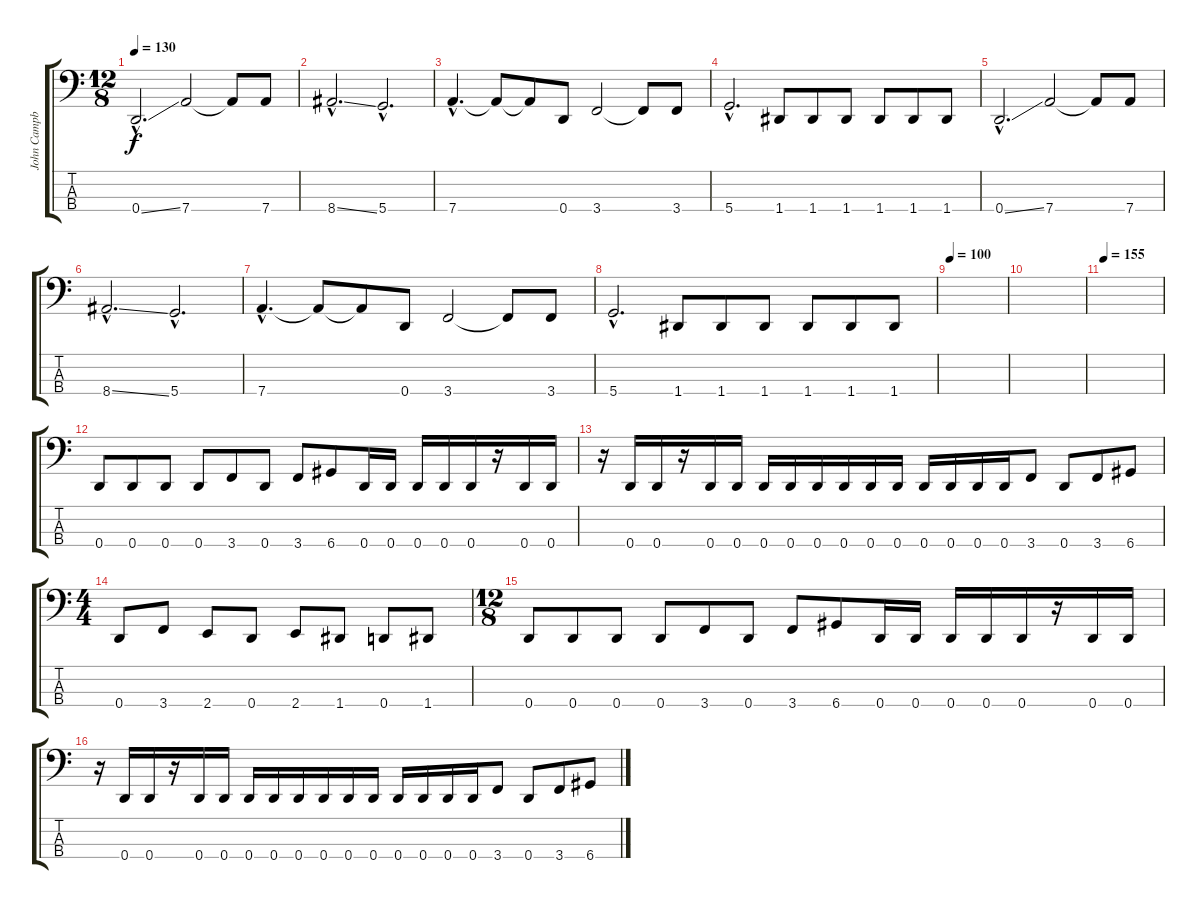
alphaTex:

\track ("John Campbell" "John Campb") {instrument electricbasspick}
\staff {score tabs}
\tuning (G2 D2 A1 D1) {hide}
\ts (12 8)
\tempo 130
\clef f4
\ks c
0.4{ss hac}.2{d dy f} 7.4.2 7.4{t}.8 7.4.8 |
8.4{ss hac}.2{d} 5.4{hac}.2{d} |
7.4{hac}.4{d} 7.4{t}.8 7.4{t}.8 0.4.8 3.4.2 3.4{t}.8 3.4.8 |
5.4{hac}.2{d} 1.4.8 1.4.8 1.4.8 1.4.8 1.4.8 1.4.8 |
0.4{ss hac}.2{d} 7.4.2 7.4{t}.8 7.4.8 |
8.4{ss hac}.2{d} 5.4{hac}.2{d} |
7.4{hac}.4{d} 7.4{t}.8 7.4{t}.8 0.4.8 3.4.2 3.4{t}.8 3.4.8 |
5.4{hac}.2{d} 1.4.8 1.4.8 1.4.8 1.4.8 1.4.8 1.4.8 |
\tempo 100
|
|
\tempo 155
|
0.4.8 0.4.8 0.4.8 0.4.8 3.4.8 0.4.8 3.4.8 6.4.8 0.4.16 0.4.16 0.4.16 0.4.16 0.4.16 r.16 0.4.16 0.4.16 |
r.16 0.4.16 0.4.16 r.16 0.4.16 0.4.16 0.4.16 0.4.16 0.4.16 0.4.16 0.4.16 0.4.16 0.4.16 0.4.16 0.4.16 0.4.16 3.4.8 0.4.8 3.4.8 6.4.8 |
\ts (4 4)
0.4.8 3.4.8 2.4.8 0.4.8 2.4.8 1.4.8 0.4.8 1.4.8 |
\ts (12 8)
0.4.8 0.4.8 0.4.8 0.4.8 3.4.8 0.4.8 3.4.8 6.4.8 0.4.16 0.4.16 0.4.16 0.4.16 0.4.16 r.16 0.4.16 0.4.16 |
r.16 0.4.16 0.4.16 r.16 0.4.16 0.4.16 0.4.16 0.4.16 0.4.16 0.4.16 0.4.16 0.4.16 0.4.16 0.4.16 0.4.16 0.4.16 3.4.8 0.4.8 3.4.8 6.4.8
